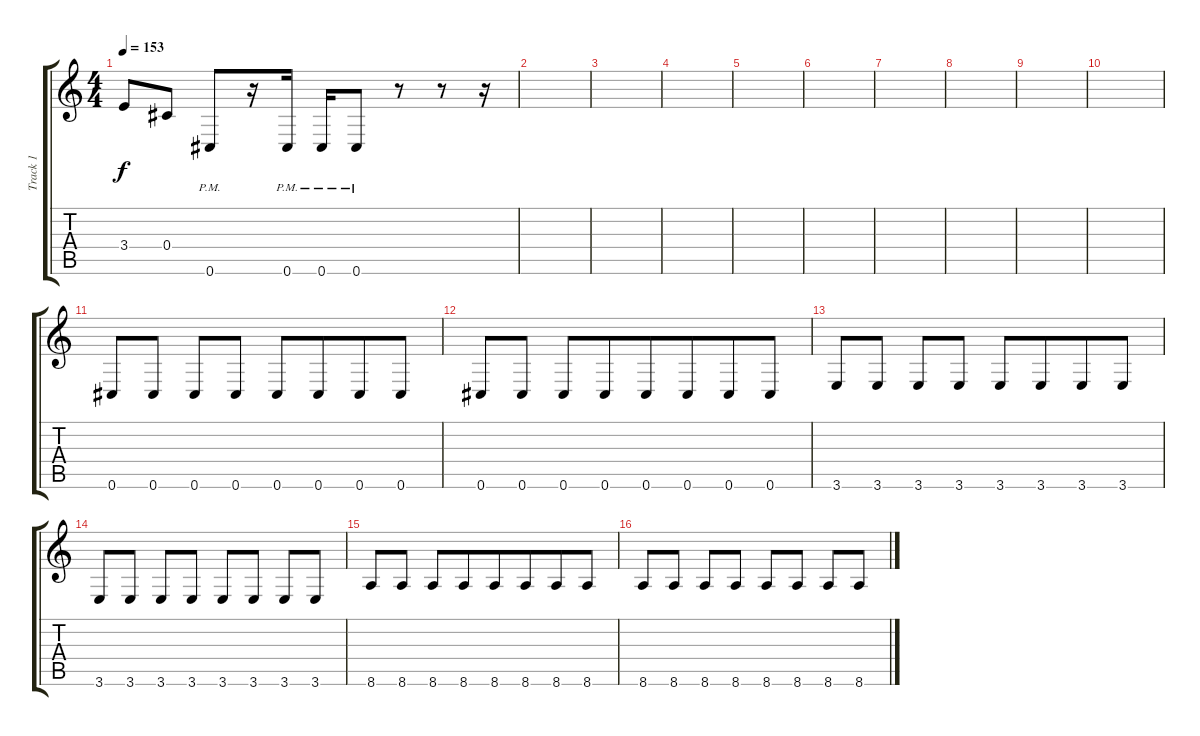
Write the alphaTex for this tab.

\track ("Track 1" "Track 1") {instrument overdrivenguitar}
\staff {score tabs}
\tuning (Eb4 Bb3 Gb3 Db3 Ab2 Db2) {hide}
\ts (4 4)
\tempo 153
\clef g2
\ks c
3.4.8{dy f} 0.4.8 0.6{pm}.8 r.16 0.6{pm}.16 0.6{pm}.16{beam merge} 0.6{pm}.8 r.8 r.8 r.16 |
|
|
|
|
|
|
|
|
|
0.6.8 0.6.8 0.6.8 0.6.8 0.6.8 0.6.8{beam merge} 0.6.8 0.6.8 |
0.6.8 0.6.8 0.6.8 0.6.8{beam merge} 0.6.8 0.6.8{beam merge} 0.6.8{beam merge} 0.6.8 |
3.6.8{beam merge} 3.6.8 3.6.8{beam merge} 3.6.8 3.6.8 3.6.8{beam merge} 3.6.8 3.6.8 |
3.6.8 3.6.8 3.6.8 3.6.8 3.6.8 3.6.8 3.6.8 3.6.8 |
8.6.8 8.6.8 8.6.8 8.6.8{beam merge} 8.6.8{beam merge} 8.6.8{beam merge} 8.6.8{beam merge} 8.6.8 |
8.6.8 8.6.8 8.6.8{beam merge} 8.6.8 8.6.8{beam merge} 8.6.8 8.6.8{beam merge} 8.6.8
